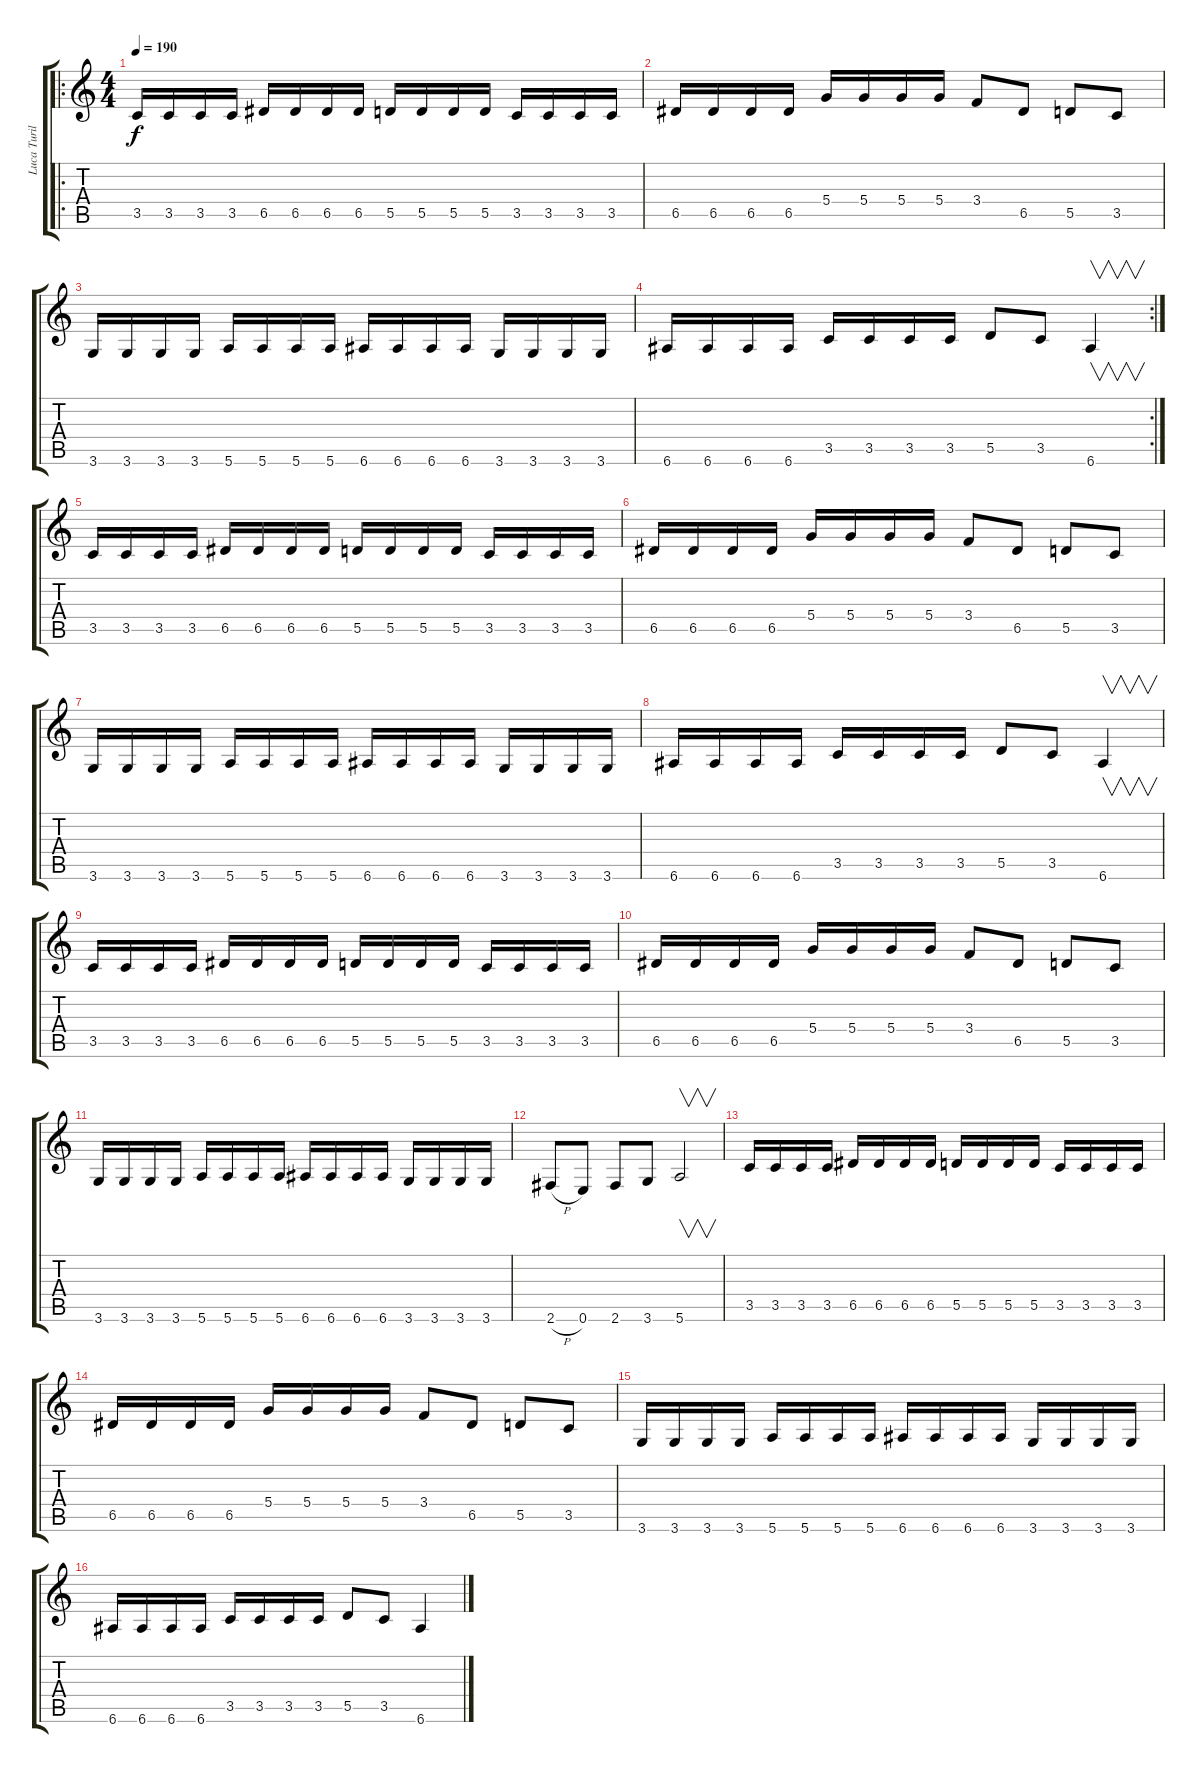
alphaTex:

\track ("Luca Turili" "Luca Turil") {instrument distortionguitar}
\staff {score tabs}
\tuning (E4 B3 G3 D3 A2 E2) {hide}
\ro
\ts (4 4)
\tempo 190
\clef g2
\ks c
3.5.16{dy f instrument distortionguitar} 3.5.16 3.5.16 3.5.16 6.5.16 6.5.16 6.5.16 6.5.16 5.5.16 5.5.16 5.5.16 5.5.16 3.5.16 3.5.16 3.5.16 3.5.16 |
6.5.16 6.5.16 6.5.16 6.5.16 5.4.16 5.4.16 5.4.16 5.4.16 3.4.8 6.5.8 5.5.8 3.5.8 |
3.6.16 3.6.16 3.6.16 3.6.16 5.6.16 5.6.16 5.6.16 5.6.16 6.6.16 6.6.16 6.6.16 6.6.16 3.6.16 3.6.16 3.6.16 3.6.16 |
\rc 2
6.6.16 6.6.16 6.6.16 6.6.16 3.5.16 3.5.16 3.5.16 3.5.16 5.5.8 3.5.8 6.6.4{v} |
\section ("" "")
3.5.16 3.5.16 3.5.16 3.5.16 6.5.16 6.5.16 6.5.16 6.5.16 5.5.16 5.5.16 5.5.16 5.5.16 3.5.16 3.5.16 3.5.16 3.5.16 |
6.5.16 6.5.16 6.5.16 6.5.16 5.4.16 5.4.16 5.4.16 5.4.16 3.4.8 6.5.8 5.5.8 3.5.8 |
3.6.16 3.6.16 3.6.16 3.6.16 5.6.16 5.6.16 5.6.16 5.6.16 6.6.16 6.6.16 6.6.16 6.6.16 3.6.16 3.6.16 3.6.16 3.6.16 |
6.6.16 6.6.16 6.6.16 6.6.16 3.5.16 3.5.16 3.5.16 3.5.16 5.5.8 3.5.8 6.6.4{v} |
3.5.16 3.5.16 3.5.16 3.5.16 6.5.16 6.5.16 6.5.16 6.5.16 5.5.16 5.5.16 5.5.16 5.5.16 3.5.16 3.5.16 3.5.16 3.5.16 |
6.5.16 6.5.16 6.5.16 6.5.16 5.4.16 5.4.16 5.4.16 5.4.16 3.4.8 6.5.8 5.5.8 3.5.8 |
3.6.16 3.6.16 3.6.16 3.6.16 5.6.16 5.6.16 5.6.16 5.6.16 6.6.16 6.6.16 6.6.16 6.6.16 3.6.16 3.6.16 3.6.16 3.6.16 |
2.6{h}.8 0.6.8 2.6.8 3.6.8 5.6.2{v} |
3.5.16 3.5.16 3.5.16 3.5.16 6.5.16 6.5.16 6.5.16 6.5.16 5.5.16 5.5.16 5.5.16 5.5.16 3.5.16 3.5.16 3.5.16 3.5.16 |
6.5.16 6.5.16 6.5.16 6.5.16 5.4.16 5.4.16 5.4.16 5.4.16 3.4.8 6.5.8 5.5.8 3.5.8 |
3.6.16 3.6.16 3.6.16 3.6.16 5.6.16 5.6.16 5.6.16 5.6.16 6.6.16 6.6.16 6.6.16 6.6.16 3.6.16 3.6.16 3.6.16 3.6.16 |
6.6.16 6.6.16 6.6.16 6.6.16 3.5.16 3.5.16 3.5.16 3.5.16 5.5.8 3.5.8 6.6.4
